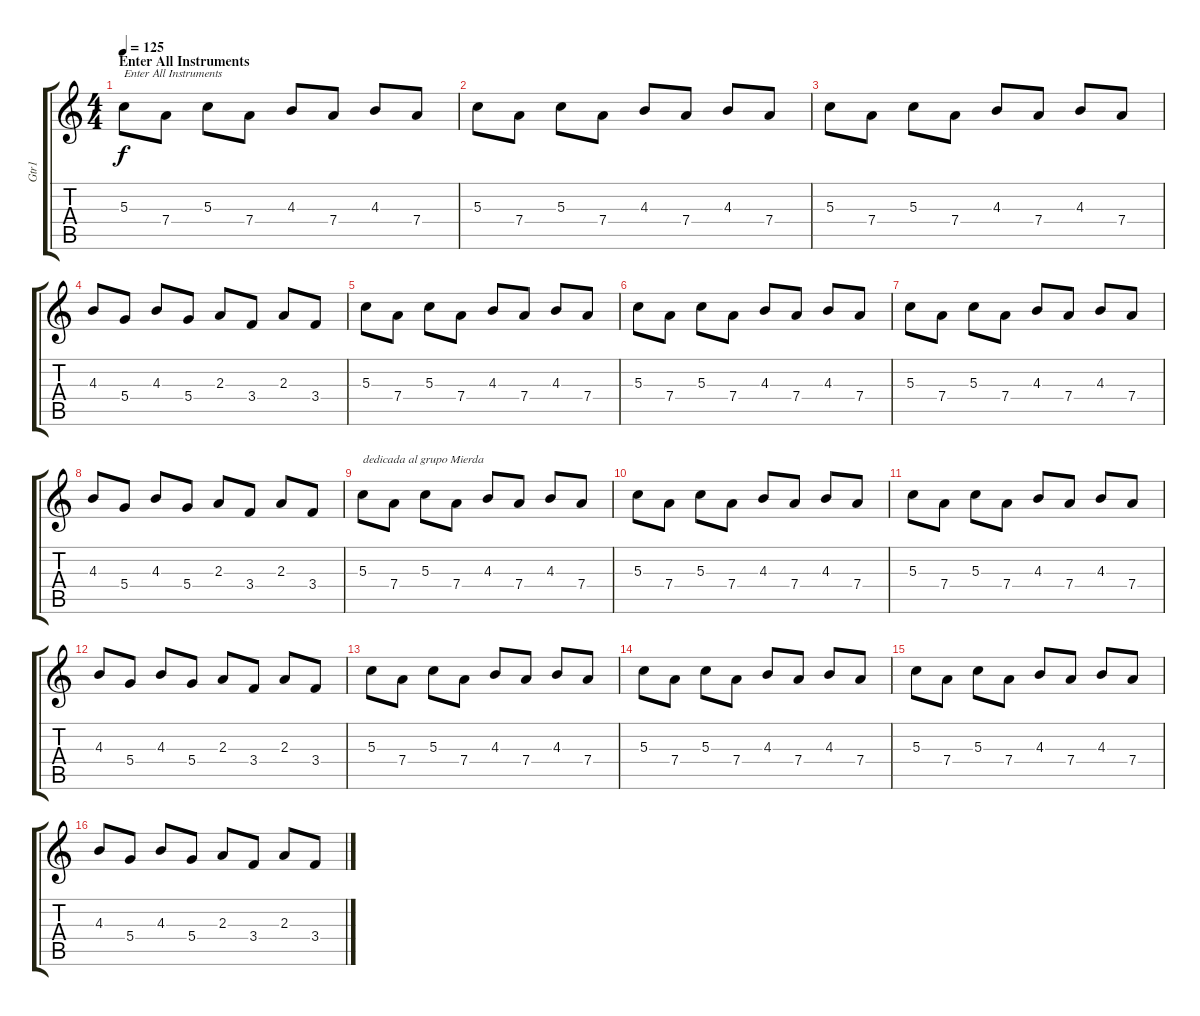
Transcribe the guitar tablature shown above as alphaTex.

\track ("Gtr1" "Gtr1") {instrument overdrivenguitar}
\staff {score tabs}
\tuning (E4 B3 G3 D3 A2 E2) {hide}
\ts (4 4)
\section ("" "Enter All Instruments")
\tempo 125
\clef g2
\ks c
5.3.8{txt "Enter All Instruments" dy f instrument overdrivenguitar} 7.4.8 5.3.8 7.4.8 4.3.8 7.4.8 4.3.8 7.4.8 |
\section ("" "")
5.3.8 7.4.8 5.3.8 7.4.8 4.3.8 7.4.8 4.3.8 7.4.8 |
5.3.8 7.4.8 5.3.8 7.4.8 4.3.8 7.4.8 4.3.8 7.4.8 |
4.3.8 5.4.8 4.3.8 5.4.8 2.3.8 3.4.8 2.3.8 3.4.8 |
5.3.8 7.4.8 5.3.8 7.4.8 4.3.8 7.4.8 4.3.8 7.4.8 |
5.3.8 7.4.8 5.3.8 7.4.8 4.3.8 7.4.8 4.3.8 7.4.8 |
5.3.8 7.4.8 5.3.8 7.4.8 4.3.8 7.4.8 4.3.8 7.4.8 |
4.3.8 5.4.8 4.3.8 5.4.8 2.3.8 3.4.8 2.3.8 3.4.8 |
5.3.8{txt "dedicada al grupo Mierda"} 7.4.8 5.3.8 7.4.8 4.3.8 7.4.8 4.3.8 7.4.8 |
5.3.8 7.4.8 5.3.8 7.4.8 4.3.8 7.4.8 4.3.8 7.4.8 |
5.3.8 7.4.8 5.3.8 7.4.8 4.3.8 7.4.8 4.3.8 7.4.8 |
4.3.8 5.4.8 4.3.8 5.4.8 2.3.8 3.4.8 2.3.8 3.4.8 |
5.3.8 7.4.8 5.3.8 7.4.8 4.3.8 7.4.8 4.3.8 7.4.8 |
5.3.8 7.4.8 5.3.8 7.4.8 4.3.8 7.4.8 4.3.8 7.4.8 |
5.3.8 7.4.8 5.3.8 7.4.8 4.3.8 7.4.8 4.3.8 7.4.8 |
4.3.8 5.4.8 4.3.8 5.4.8 2.3.8 3.4.8 2.3.8 3.4.8
